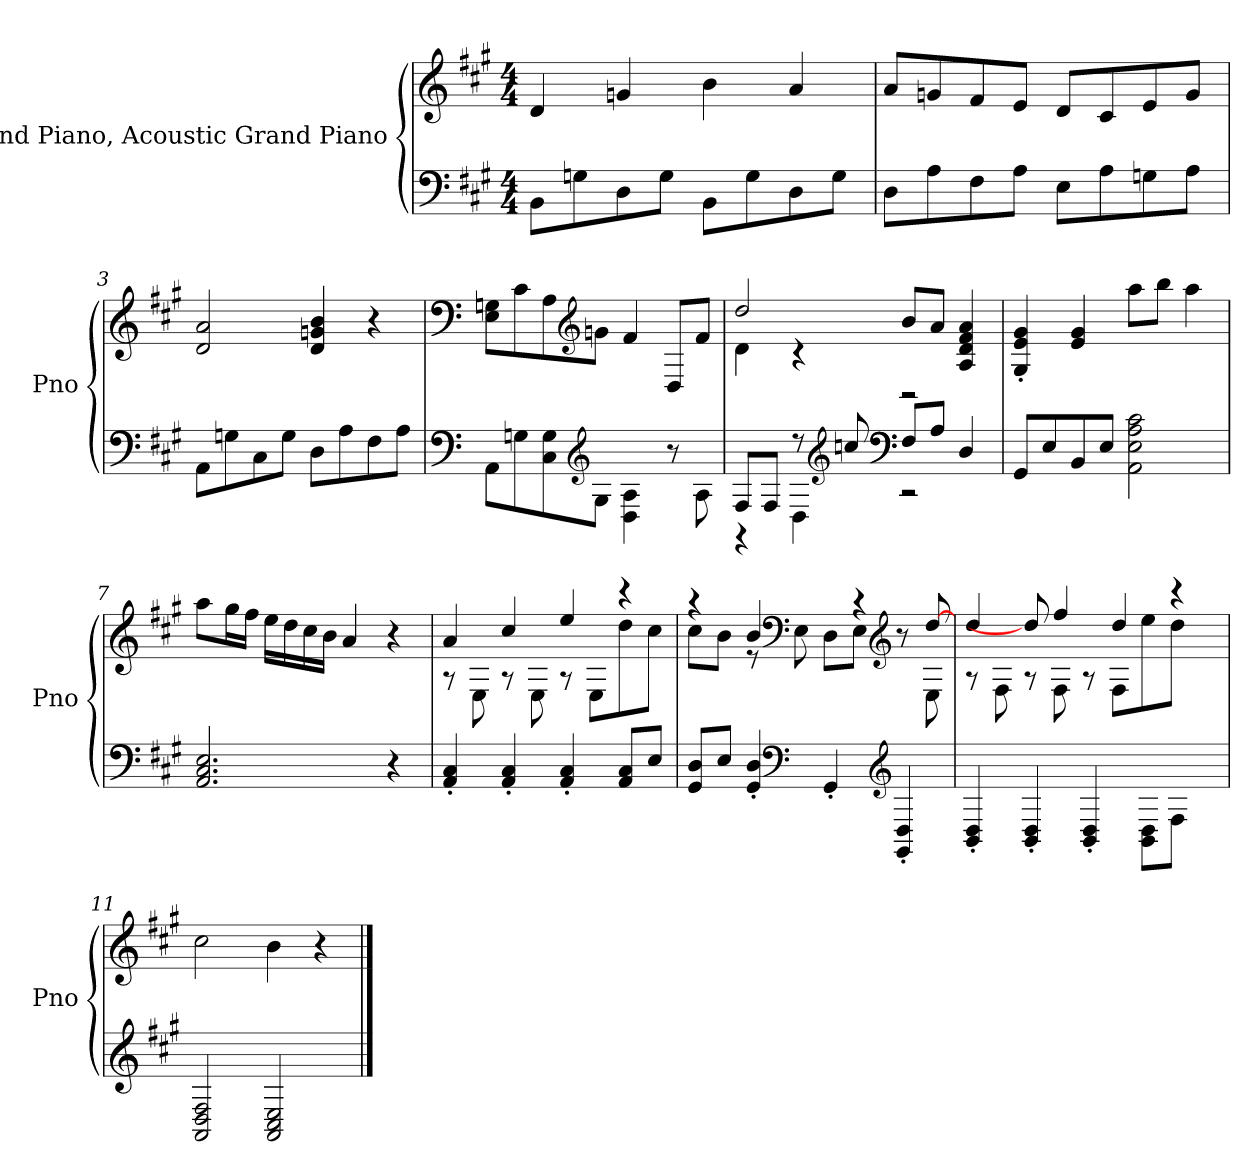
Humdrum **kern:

**kern	**kern
*part1	*part1
*staff2	*staff1
*I"Grand Piano, Acoustic Grand Piano	*
*I'Pno	*
*clefF4	*clefG2
*k[f#c#g#]	*k[f#c#g#]
*M4/4	*M4/4
*MM120	*MM120
=1	=1
8BBi\L	4di/
8Gni\	.
8Di\	4gni/
8Gi\J	.
8BBi\L	4bi\
8Gi\	.
8Di\	4ai/
8Gi\J	.
=2	=2
8Di\L	8ai/L
8Ai\	8gni/
8F#i\	8f#i/
8Ai\J	8ei/J
8Ei\L	8di/L
8Ai\	8c#i/
8Gni\	8ei/
8Ai\J	8gi/J
=3	=3
8AAi\L	2di/ 2ai/
8Gni\	.
8C#i\	.
8Gi\J	.
8Di\L	4di/ 4gni/ 4bi/
8Ai\	.
8F#i\	4r
8Ai\J	.
=4	=4
*clefF4	*clefF4
8AAj\L	8Ej\ 8Gnj\L
8Gnj\	8c#j\
8C#j\ 8Gj\	8Aj\
*clefG2	*clefG2
8Gj\J	8gnZ\J
4DZ\ 4AZ\	4f#Z/
8r	8DZ/L
8AZ\	8f#Z/J
!!LO:LB:g=z
=5	=5
*^	*^
8F#j/L	4r	2ddZ/	4dZ\
8F#j/J	.	.	.
8r	4Dj\	.	4r
*clefG2	*	*	*
8ccnj/	.	.	.
*clefF4	*	*	*
8F#j/L	2r	8bZ/L	2r
8Aj/J	.	8aZ/J	.
4DZ/	.	4AZ/ 4dZ/ 4f#j/ 4aj/	.
*v	*v	*	*
*	*v	*v
=6	=6
8GG#j/L	4G#j/' 4ej/' 4g#j/'
8Ej/	.
8BBj/	4eZ/ 4g#Z/
8EZ/J	.
2AAZ\ 2EZ\ 2AZ\ 2c#Z\	8aaj\L
.	8bbj\J
.	4aaj\
=7	=7
2.AAi/ 2.C#i/ 2.Ei/	8aai\L
.	16gg#i\L
.	16ff#i\JJ
.	16eei\LL
.	16ddi\
.	16cc#i\
.	16bi\JJ
.	4ai/
4r	4r
=8	=8
*	*^
4AAi/' 4C#i/'	4ai/	8r
.	.	8Ei\
4AAi/' 4C#i/'	4cc#i/	8r
.	.	8Ei\
4AAi/' 4C#i/'	4eei/	8r
.	.	8Ei\L
8AAi/ 8C#i/L	4r	8ddi\
8Ei/J	.	8cc#i\J
!!LO:LB:g=z	!!
=9	=9	=9
*^	*	*
4.ryy	8GG#i/ 8Di/L	4r	8cc#i\L
.	8Ei/J	.	8bi\J
.	4GG#i/' 4Di/'	4bi/	8r
*clefF4	*	*clefF4	*
8ryy	.	.	8Ei\
2ryy	4GG#'i/	8ryy	8Di\L
.	.	4r	8Ei\J
*clefG2	*	*clefG2	*
.	4GG#i/' 4Di/'	.	8r
.	.	[8ddi/	8Ei\
*v	*v	*	*
=10	=10	=10
4BBi/' 4Di/'	4ddi/	8r
.	.	8F#i\
4BBi/' 4Di/'	8ddi/]	8r
.	4ff#i/	8F#i\
4BBi/' 4Di/'	.	8r
.	4ddi/	8F#i\L
8BBi\ 8Di\L	.	8eei\
8F#i\J	4r	8ddi\J
8ryy	.	8ryy
*	*v	*v
=11	=11
2AAi/ 2Di/ 2F#i/	2cc#i\
2AAi/ 2C#i/ 2Ei/	4bi\
.	4r
==	==
*-	*-
